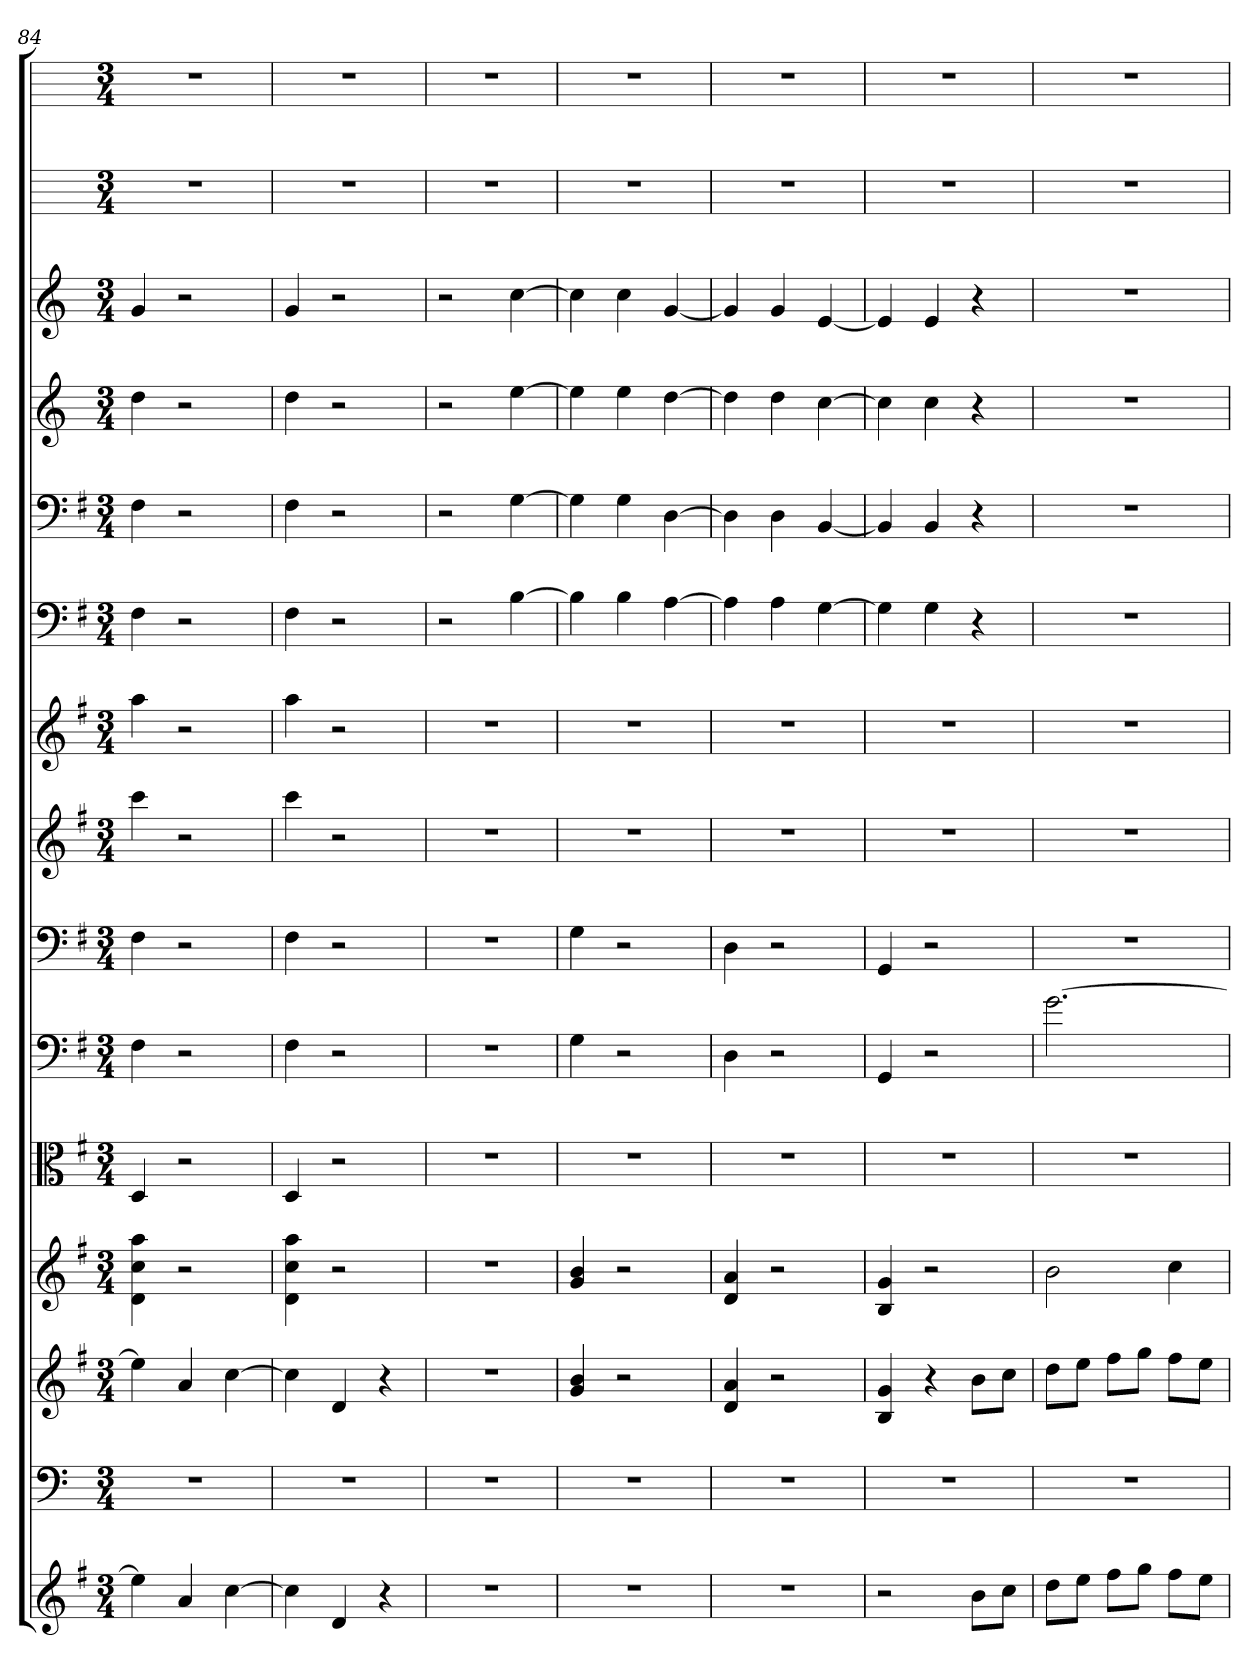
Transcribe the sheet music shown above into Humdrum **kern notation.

**kern	**kern	**kern	**kern	**kern	**kern	**kern	**kern	**kern	**kern	**kern	**kern	**kern	**kern	**kern
*part15	*part14	*part13	*part12	*part11	*part10	*part9	*part8	*part7	*part6	*part5	*part4	*part3	*part2	*part1
*staff15	*staff14	*staff13	*staff12	*staff11	*staff10	*staff9	*staff8	*staff7	*staff6	*staff5	*staff4	*staff3	*staff2	*staff1
*	*clefF4	*	*	*clefC3	*clefF4	*clefF4	*	*	*clefF4	*clefF4	*	*	*	*
*k[f#]	*k[]	*k[f#]	*k[f#]	*k[f#]	*k[f#]	*k[f#]	*k[f#]	*k[f#]	*k[f#]	*k[f#]	*k[]	*k[]	*k[]	*k[]
*M3/4	*M3/4	*M3/4	*M3/4	*M3/4	*M3/4	*M3/4	*M3/4	*M3/4	*M3/4	*M3/4	*M3/4	*M3/4	*M3/4	*M3/4
=84	=84	=84	=84	=84	=84	=84	=84	=84	=84	=84	=84	=84	=84	=84
4ee]	2.r	4ee]	4d 4cc 4aa	4D	4F#	4F#	4ccc	4aa	4F#	4F#	4dd	4g	2.r	2.r
4a	.	4a	2r	2r	2r	2r	2r	2r	2r	2r	2r	2r	.	.
[4cc	.	[4cc	.	.	.	.	.	.	.	.	.	.	.	.
=85	=85	=85	=85	=85	=85	=85	=85	=85	=85	=85	=85	=85	=85	=85
4cc]	2.r	4cc]	4d 4cc 4aa	4D	4F#	4F#	4ccc	4aa	4F#	4F#	4dd	4g	2.r	2.r
4d	.	4d	2r	2r	2r	2r	2r	2r	2r	2r	2r	2r	.	.
4r	.	4r	.	.	.	.	.	.	.	.	.	.	.	.
=86	=86	=86	=86	=86	=86	=86	=86	=86	=86	=86	=86	=86	=86	=86
2.r	2.r	2.r	2.r	2.r	2.r	2.r	2.r	2.r	2r	2r	2r	2r	2.r	2.r
.	.	.	.	.	.	.	.	.	[4B	[4G	[4ee	[4cc	.	.
=87	=87	=87	=87	=87	=87	=87	=87	=87	=87	=87	=87	=87	=87	=87
2.r	2.r	4g 4b	4g 4b	2.r	4G	4G	2.r	2.r	4B]	4G]	4ee]	4cc]	2.r	2.r
.	.	2r	2r	.	2r	2r	.	.	4B	4G	4ee	4cc	.	.
.	.	.	.	.	.	.	.	.	[4A	[4D	[4dd	[4g	.	.
=88	=88	=88	=88	=88	=88	=88	=88	=88	=88	=88	=88	=88	=88	=88
2.r	2.r	4d 4a	4d 4a	2.r	4D	4D	2.r	2.r	4A]	4D]	4dd]	4g]	2.r	2.r
.	.	2r	2r	.	2r	2r	.	.	4A	4D	4dd	4g	.	.
.	.	.	.	.	.	.	.	.	[4G	[4BB	[4cc	[4e	.	.
=89	=89	=89	=89	=89	=89	=89	=89	=89	=89	=89	=89	=89	=89	=89
2r	2.r	4B 4g	4B 4g	2.r	4GG	4GG	2.r	2.r	4G]	4BB]	4cc]	4e]	2.r	2.r
.	.	4r	2r	.	2r	2r	.	.	4G	4BB	4cc	4e	.	.
8bL	.	8bL	.	.	.	.	.	.	4r	4r	4r	4r	.	.
8ccJ	.	8ccJ	.	.	.	.	.	.	.	.	.	.	.	.
=90	=90	=90	=90	=90	=90	=90	=90	=90	=90	=90	=90	=90	=90	=90
8ddL	2.r	8ddL	2b	2.r	[2.g	2.r	2.r	2.r	2.r	2.r	2.r	2.r	2.r	2.r
8eeJ	.	8eeJ	.	.	.	.	.	.	.	.	.	.	.	.
8ff#L	.	8ff#L	.	.	.	.	.	.	.	.	.	.	.	.
8ggJ	.	8ggJ	.	.	.	.	.	.	.	.	.	.	.	.
8ff#L	.	8ff#L	4cc	.	.	.	.	.	.	.	.	.	.	.
8eeJ	.	8eeJ	.	.	.	.	.	.	.	.	.	.	.	.
=	=	=	=	=	=	=	=	=	=	=	=	=	=	=
*-	*-	*-	*-	*-	*-	*-	*-	*-	*-	*-	*-	*-	*-	*-
